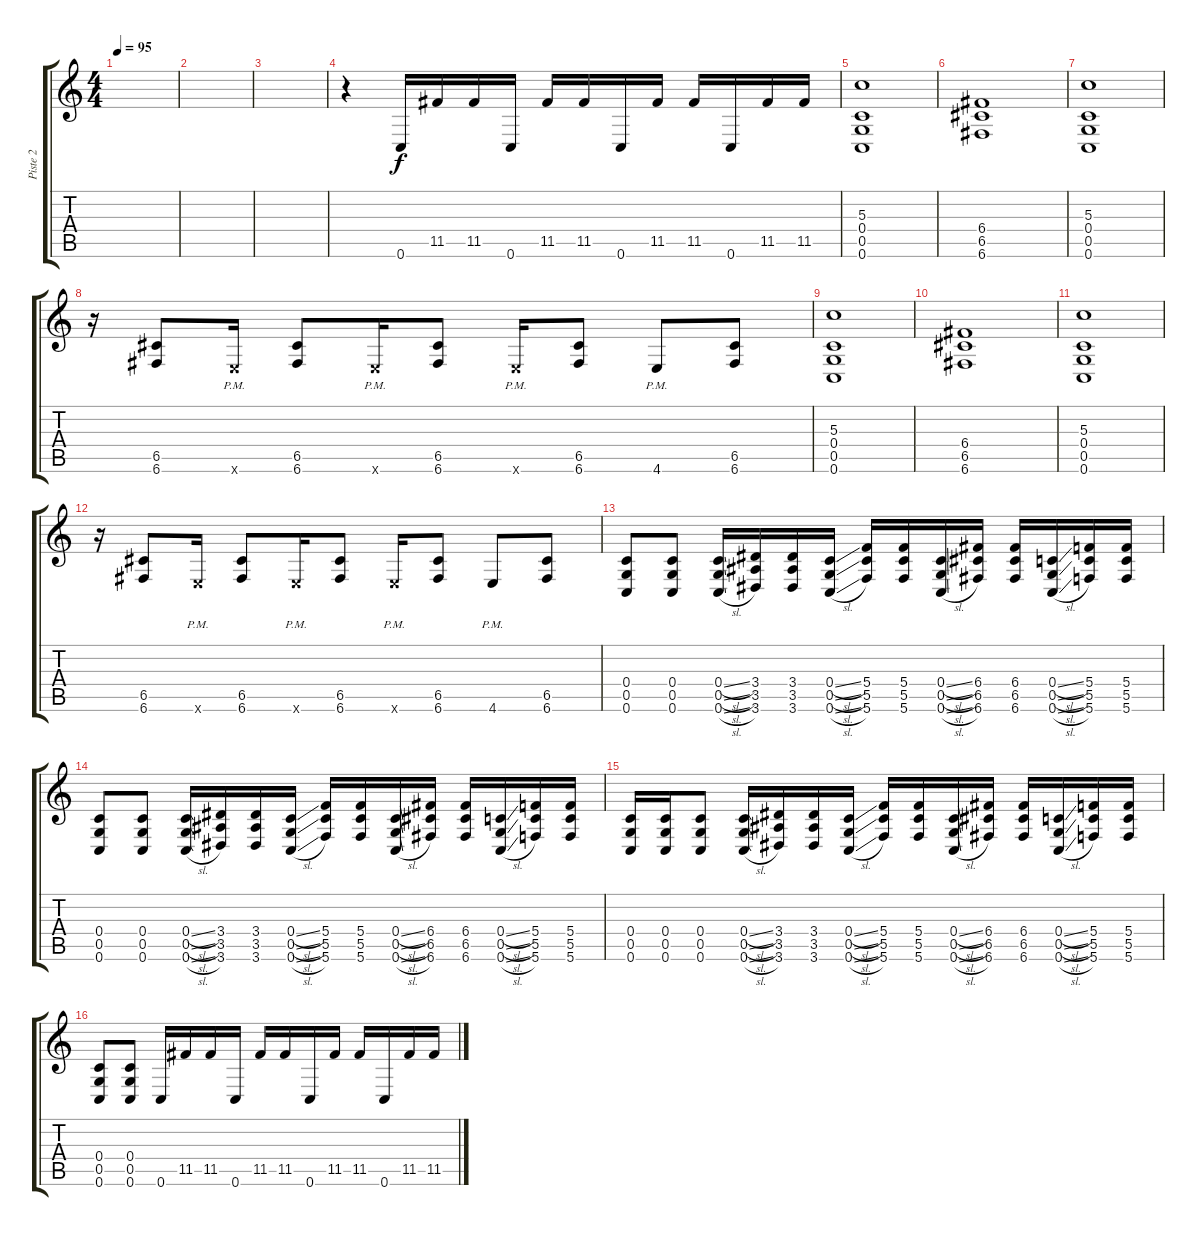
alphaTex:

\track ("Piste 2" "Piste 2") {instrument overdrivenguitar}
\staff {score tabs}
\tuning (E4 C4 G3 C3 G2 C2) {hide}
\ts (4 4)
\tempo 95
\clef g2
\ks c
|
|
|
r.4 0.6.16 11.5.16 11.5.16 0.6.16 11.5.16 11.5.16 0.6.16 11.5.16 11.5.16 0.6.16 11.5.16 11.5.16 |
(5.3 0.4 0.5 0.6).1 |
(6.4 6.5 6.6).1 |
(5.3 0.4 0.5 0.6).1 |
r.16 (6.5 6.6).8 4.6{pm x}.16 (6.5 6.6).8 4.6{pm x}.16 (6.5 6.6).8 4.6{pm x}.16 (6.5 6.6).8 4.6{pm}.8 (6.5 6.6).8 |
(5.3 0.4 0.5 0.6).1 |
(6.4 6.5 6.6).1 |
(5.3 0.4 0.5 0.6).1 |
r.16 (6.5 6.6).8 4.6{pm x}.16 (6.5 6.6).8 4.6{pm x}.16 (6.5 6.6).8 4.6{pm x}.16 (6.5 6.6).8 4.6{pm}.8 (6.5 6.6).8 |
(0.4 0.5 0.6).8 (0.4 0.5 0.6).8 (0.4{sl} 0.5{sl} 0.6{sl}).16 (3.4 3.5 3.6).16 (3.4 3.5 3.6).16 (0.4{sl} 0.5{sl} 0.6{sl}).16 (5.4 5.5 5.6).16 (5.4 5.5 5.6).16 (0.4{sl} 0.5{sl} 0.6{sl}).16 (6.4 6.5 6.6).16 (6.4 6.5 6.6).16 (0.4{sl} 0.5{sl} 0.6{sl}).16 (5.4 5.5 5.6).16 (5.4 5.5 5.6).16 |
(0.4 0.5 0.6).8 (0.4 0.5 0.6).8 (0.4{sl} 0.5{sl} 0.6{sl}).16 (3.4 3.5 3.6).16 (3.4 3.5 3.6).16 (0.4{sl} 0.5{sl} 0.6{sl}).16 (5.4 5.5 5.6).16 (5.4 5.5 5.6).16 (0.4{sl} 0.5{sl} 0.6{sl}).16 (6.4 6.5 6.6).16 (6.4 6.5 6.6).16 (0.4{sl} 0.5{sl} 0.6{sl}).16 (5.4 5.5 5.6).16 (5.4 5.5 5.6).16 |
(0.4 0.5 0.6).16 (0.4 0.5 0.6).16 (0.4 0.5 0.6).8 (0.4{sl} 0.5{sl} 0.6{sl}).16 (3.4 3.5 3.6).16 (3.4 3.5 3.6).16 (0.4{sl} 0.5{sl} 0.6{sl}).16 (5.4 5.5 5.6).16 (5.4 5.5 5.6).16 (0.4{sl} 0.5{sl} 0.6{sl}).16 (6.4 6.5 6.6).16 (6.4 6.5 6.6).16 (0.4{sl} 0.5{sl} 0.6{sl}).16 (5.4 5.5 5.6).16 (5.4 5.5 5.6).16 |
(0.4 0.5 0.6).8 (0.4 0.5 0.6).8 0.6.16 11.5.16 11.5.16 0.6.16 11.5.16 11.5.16 0.6.16 11.5.16 11.5.16 0.6.16 11.5.16 11.5.16
